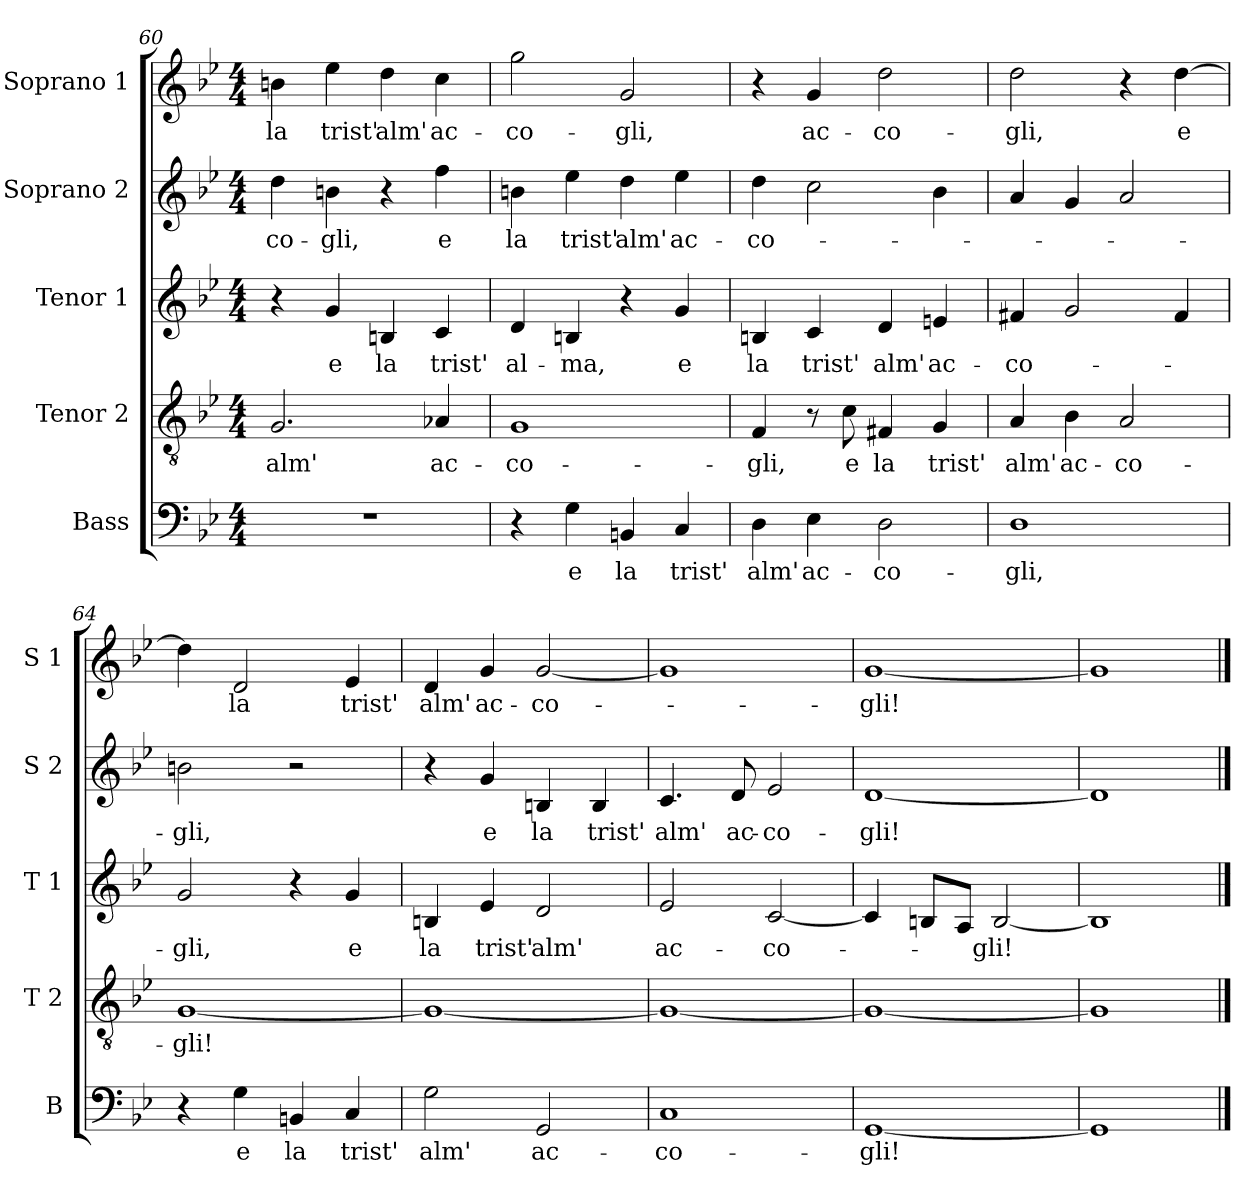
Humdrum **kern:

**kern	**text	**kern	**text	**kern	**text	**kern	**text	**kern	**text
*part5	*part5	*part4	*part4	*part3	*part3	*part2	*part2	*part1	*part1
*staff5	*staff5	*staff4	*staff4	*staff3	*staff3	*staff2	*staff2	*staff1	*staff1
*I"Bass	*	*I"Tenor 2	*	*I"Tenor 1	*	*I"Soprano 2	*	*I"Soprano 1	*
*I'B	*	*I'T 2	*	*I'T 1	*	*I'S 2	*	*I'S 1	*
*clefF4	*	*clefGv2	*	*clefG2	*	*clefG2	*	*clefG2	*
*k[b-e-]	*	*k[b-e-]	*	*k[b-e-]	*	*k[b-e-]	*	*k[b-e-]	*
*B-:	*	*B-:	*	*B-:	*	*B-:	*	*B-:	*
*M4/4	*	*M4/4	*	*M4/4	*	*M4/4	*	*M4/4	*
=60	=60	=60	=60	=60	=60	=60	=60	=60	=60
!	!	!	!LO:LY:b	!	!	!	!LO:LY:b	!	!LO:LY:b
1r	.	2.G/	alm'	4r	.	4dd\	-co-	4bn\	la
!	!	!	!	!	!LO:LY:b	!	!LO:LY:b	!	!LO:LY:b
.	.	.	.	4g/	e	4bn\	-gli,	4ee-\	trist'
!	!	!	!	!	!LO:LY:b	!	!	!	!LO:LY:b
.	.	.	.	4Bn/	la	4r	.	4dd\	alm'
!	!	!	!LO:LY:b	!	!LO:LY:b	!	!LO:LY:b	!	!LO:LY:b
.	.	4A-X/	ac-	4c/	trist'	4ff\	e	4cc\	ac-
=61	=61	=61	=61	=61	=61	=61	=61	=61	=61
!	!	!	!LO:LY:b	!	!LO:LY:b	!	!LO:LY:b	!	!LO:LY:b
4r	.	1G	-co-	4d/	al-	4bn\	la	2gg\	-co-
!	!LO:LY:b	!	!	!	!LO:LY:b	!	!LO:LY:b	!	!
4G\	e	.	.	4Bn/	-ma,	4ee-\	trist'	.	.
!	!LO:LY:b	!	!	!	!	!	!LO:LY:b	!	!LO:LY:b
4BBn/	la	.	.	4r	.	4dd\	alm'	2g/	-gli,
!	!LO:LY:b	!	!	!	!LO:LY:b	!	!LO:LY:b	!	!
4C/	trist'	.	.	4g/	e	4ee-\	ac-	.	.
!!LO:LB:g=z
=62	=62	=62	=62	=62	=62	=62	=62	=62	=62
!	!LO:LY:b	!	!LO:LY:b	!	!LO:LY:b	!	!LO:LY:b	!	!
4D\	alm'	4F/	-gli,	4Bn/	la	4dd\	-co-	4r	.
!	!LO:LY:b	!	!	!	!LO:LY:b	!	!	!	!LO:LY:b
4E-\	ac-	8r	.	4c/	trist'	2cc\	.	4g/	ac-
!	!	!	!LO:LY:b	!	!	!	!	!	!
.	.	8c\	e	.	.	.	.	.	.
!	!LO:LY:b	!	!LO:LY:b	!	!LO:LY:b	!	!	!	!LO:LY:b
2D\	-co-	4F#X/	la	4d/	alm'	.	.	2dd\	-co-
!	!	!	!LO:LY:b	!	!LO:LY:b	!	!	!	!
.	.	4G/	trist'	4en/	ac-	4b-\	.	.	.
=63	=63	=63	=63	=63	=63	=63	=63	=63	=63
!	!LO:LY:b	!	!LO:LY:b	!	!LO:LY:b	!	!	!	!LO:LY:b
1D	-gli,	4A/	alm'	4f#X/	-co-	4a/	.	2dd\	-gli,
!	!	!	!LO:LY:b	!	!	!	!	!	!
.	.	4B-\	ac-	2g/	.	4g/	.	.	.
!	!	!	!LO:LY:b	!	!	!	!	!	!
.	.	2A/	-co-	.	.	2a/	.	4r	.
!	!	!	!	!	!	!	!	!	!LO:LY:b
.	.	.	.	4f#/	.	.	.	[4dd\	e
=64	=64	=64	=64	=64	=64	=64	=64	=64	=64
!	!	!	!LO:LY:b	!	!LO:LY:b	!	!LO:LY:b	!	!
4r	.	[1G	-gli!	2g/	-gli,	2bn\	-gli,	4dd\]	.
!	!LO:LY:b	!	!	!	!	!	!	!	!LO:LY:b
4G\	e	.	.	.	.	.	.	2d/	la
!	!LO:LY:b	!	!	!	!	!	!	!	!
4BBn/	la	.	.	4r	.	2r	.	.	.
!	!LO:LY:b	!	!	!	!LO:LY:b	!	!	!	!LO:LY:b
4C/	trist'	.	.	4g/	e	.	.	4e-/	trist'
=65	=65	=65	=65	=65	=65	=65	=65	=65	=65
!	!LO:LY:b	!	!	!	!LO:LY:b	!	!	!	!LO:LY:b
2G\	alm'	1G_	.	4Bn/	la	4r	.	4d/	alm'
!	!	!	!	!	!LO:LY:b	!	!LO:LY:b	!	!LO:LY:b
.	.	.	.	4e-/	trist'	4g/	e	4g/	ac-
!	!LO:LY:b	!	!	!	!LO:LY:b	!	!LO:LY:b	!	!LO:LY:b
2GG/	ac-	.	.	2d/	alm'	4Bn/	la	[2g/	-co-
!	!	!	!	!	!	!	!LO:LY:b	!	!
.	.	.	.	.	.	4B/	trist'	.	.
=66	=66	=66	=66	=66	=66	=66	=66	=66	=66
!	!LO:LY:b	!	!	!	!LO:LY:b	!	!LO:LY:b	!	!
1C	-co-	1G_	.	2e-/	ac-	4.c/	alm'	1g]	.
!	!	!	!	!	!	!	!LO:LY:b	!	!
.	.	.	.	.	.	8d/	ac-	.	.
!	!	!	!	!	!LO:LY:b	!	!LO:LY:b	!	!
.	.	.	.	[2c/	-co-	2e-/	-co-	.	.
=67	=67	=67	=67	=67	=67	=67	=67	=67	=67
!	!LO:LY:b	!	!	!	!	!	!LO:LY:b	!	!LO:LY:b
[1GG	-gli!	1G_	.	4c/]	.	[1d	-gli!	[1g	-gli!
.	.	.	.	8Bn/L	.	.	.	.	.
.	.	.	.	8A/J	.	.	.	.	.
!	!	!	!	!	!LO:LY:b	!	!	!	!
.	.	.	.	[2B/	-gli!	.	.	.	.
=68	=68	=68	=68	=68	=68	=68	=68	=68	=68
1GG]	.	1G]	.	1B]	.	1d]	.	1g]	.
==	==	==	==	==	==	==	==	==	==
*-	*-	*-	*-	*-	*-	*-	*-	*-	*-
